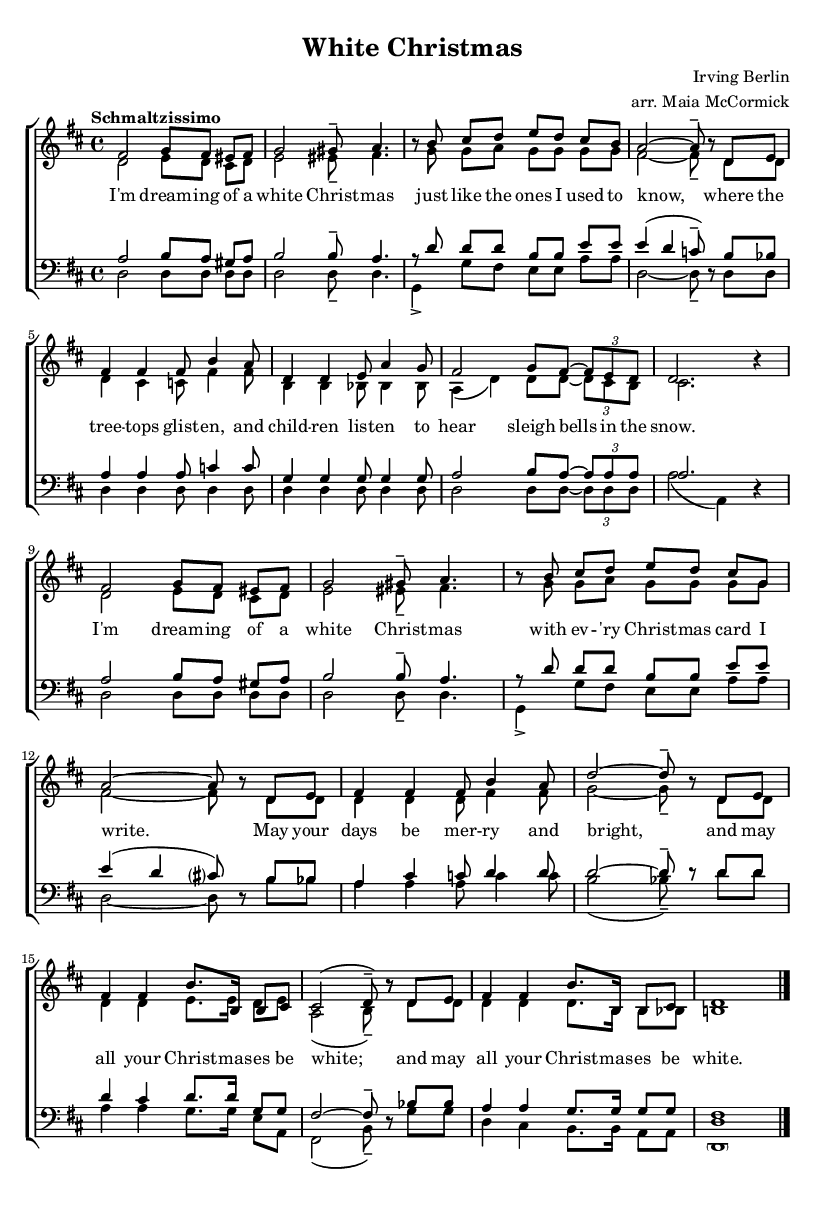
\header {
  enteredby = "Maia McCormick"
  composer = "Irving Berlin"
  arranger = "arr. Maia McCormick"
  title = "White Christmas"
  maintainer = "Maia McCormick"
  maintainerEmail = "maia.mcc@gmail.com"
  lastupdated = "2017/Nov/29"
}

\version "2.14.2"

\include "header.ly"

global= {
  \preamble
  \key d \major
  \time 4/4
  \set Timing.beamExceptions = #'()
  \set Timing.baseMoment = #(ly:make-moment 1/4)
}

sop = \context Voice = "sop" \relative c' {
  \tempo "Schmaltzissimo"

  \voiceOne
  % I'm dreaming...
  fis2 g8 fis eis fis | g2 gis8-- a4. |
  % just like the ones...
  b8\rest b cis d e d cis b | a2~ a8-- b\rest d, e |
  % treetops glisten...
  fis4 fis fis8 b4 a8 | d,4 d e8 a4 g8 |
  % hear sleighbells...
  fis2 g8 fis~ \tuplet 3/2 {fis e d} | d2. b'4\rest |

  % I'm dreaming...
  fis2 g8 fis eis fis | g2 gis8-- a4. |
  % With every Christmas card...
  b8\rest b cis d e d cis g | a2~ a8 b\rest d, e |
  % Days be merry...
  fis4 fis fis8 b4 a8 | d2~ d8-- b\rest d, e |
  % All your Christmases...
  fis4 fis b8. b,16 b8 cis | cis2( d8--) b'\rest d, e |
  % All your Christmases...
  fis4 fis b8. b,16 b8 cis | d1 \bar "|."
}

alto= \context Voice = "alto" \relative c' {
  \voiceTwo
  % I'm dreaming...
  d2 e8 d cis d | e2 eis8-- fis4. |
  % just like the ones...
  s8 g g a g g g g | fis2~ fis8-- s d d |
  % treetops glisten...
  d4 cis c8 fis4 fis8 | b,4 b bes8 bes4 bes8 |
  % hear sleighbells...
  a4( d) d8 d~ \tuplet 3/2 { d cis b } | cis2. s4 |

  % I'm dreaming...
  d2 e8 d cis d | e2 eis8-- fis4. |
  % With every Christmas card...
  s8 g g a g g g g | fis2~ fis8 s d d |
  % Days be merry...
  d4 d d8 fis4 fis8 | g2~ g8-- s d d |
  % All your Christmases...
  d4 d e8. e16 d8 e | a,2( b8--) b'\rest d, d |
  % All your Christmases...
  d4 d d8. b16 b8 bes | b!1 \bar "|."
}

tenor = \context Voice = "tenor" \relative c' {
  \voiceOne
  % I'm dreaming...
  a2 b8 a gis a | b2 b8-- a4. |
  % just like the ones...
  r8 d d d b b e e | e4( d c8--) s b bes |
  % treetops glisten...
  a4 a a8 c4 c8 | g4 g g8 g4 g8 |
  % hear sleighbells...
  a2 b8 a~ \tuplet 3/2 { a a a } | a2. s4 |

  % I'm dreaming...
  a2 b8 a gis a | b2 b8-- a4. |
  % With every Christmas card...
  r8 d d d b b e e | e4( d cis?8) s b bes |
  % Days be merry...
  a4 cis c8 d4 d8 | d2~ d8-- s d d |
  % All your Christmases... |
  d4 cis d8. d16 g,8 g | fis2~ fis8-- s bes bes |
  % All your Christmases...
  a4 a g8. g16 g8 g | fis1 \bar "|."
}

bass = \context Voice = "bass" \relative c {
  \voiceTwo
  % I'm dreaming...
  d2 d8 d d d | d2 d8-- d4. |
  % just like the ones...
  g,4-> g'8 fis e e a a | d,2~ d8-- d\rest d d |
  % treetops glisten...
  d4 d d8 d4 d8 | d4 d d8 d4 d8 |
  % hear sleighbells...
  d2 d8 d~ \tuplet 3/2 { d d d } | a'2( a,4) d\rest |

  % I'm dreaming...
  d2 d8 d d d | d2 d8-- d4. |
  % With every Christmas card...
  g,4-> g'8 fis e e a a | d,2~ d8 d\rest b' bes |
  % Days be merry...
  a4 a a8 c4 c8 | b2( bes8--) d\rest d d |
  % All your Christmases...
  a4 a g8. g16 e8 a, | fis2( b8--) d\rest g g |
  % All your Christmases...
  d4 cis b8. b16 a8 a | <<d1 \parenthesize d,>> \bar "|."
}

stanzaa = \lyricmode {
  I'm dream -- ing of a white Christ -- mas
  just like the ones I used to know,
  where the tree -- tops glist -- en,
  and child -- ren list -- en
  to hear sleigh bells in the snow.
  I'm dream -- ing of a white Christ -- mas
  with ev -- 'ry Christ -- mas card I write.
  May your days be mer -- ry and bright,
  and may all your Christ -- mas -- es be white;
  and may all your Christ -- mas -- es be white.
}

\score {
  \context ChoirStaff <<
    \unset ChoirStaff.melismaBusyProperties
    \context Staff ="upper"  { \clef "G" <<
      \global
      \sop
      \alto
    >>}

    \lyricsto "sop" \context Lyrics = "stanza-1" {
      \stanzaa }
    \context Staff = "lower"  { \clef "F"<<
      \global
      \tenor
      \bass
    >>}
  >>
}
